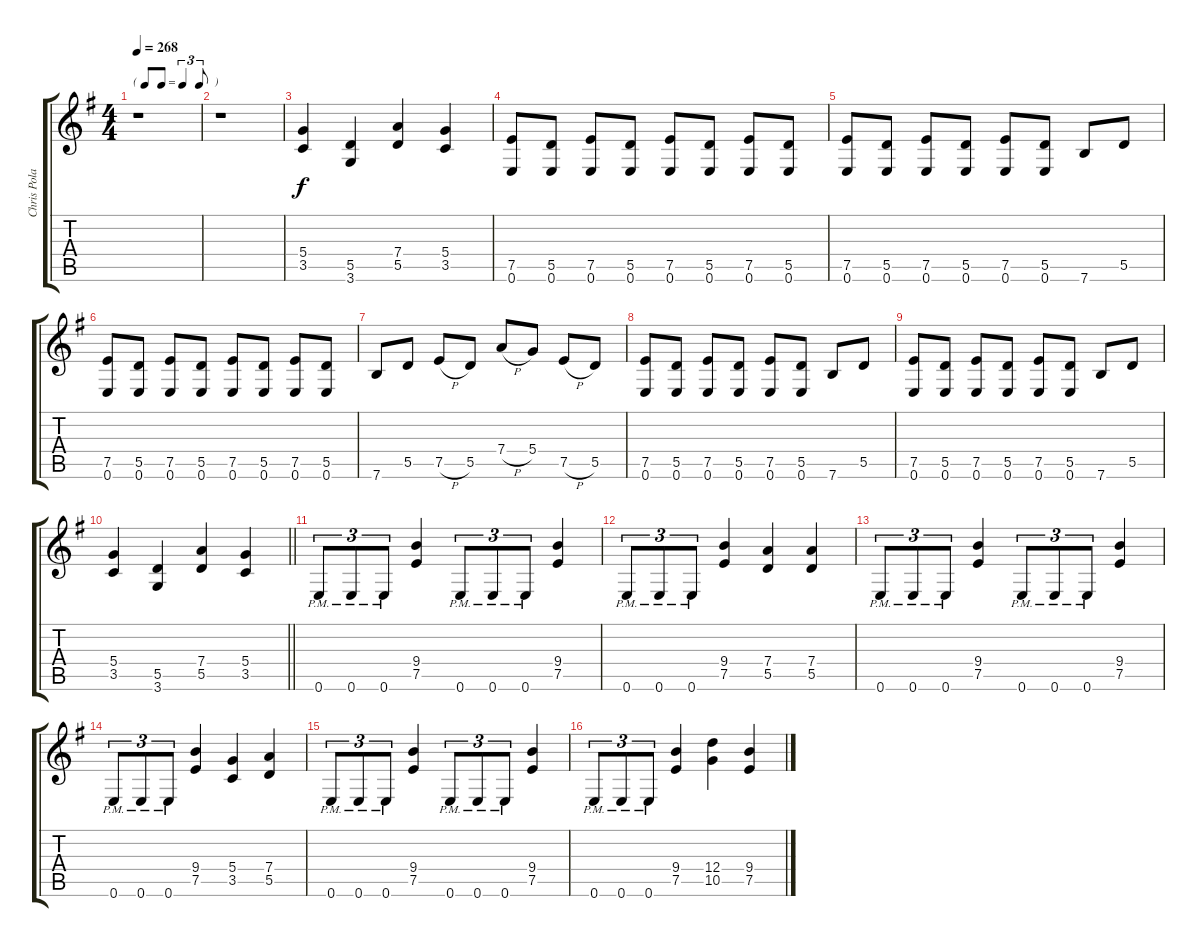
\track ("Chris Poland" "Chris Pola") {instrument distortionguitar}
\staff {score tabs}
\tuning (E4 B3 G3 D3 A2 E2) {hide}
\ts (4 4)
\tf triplet8th
\tempo 268
\clef g2
\ks g
r.1{dy f} |
r.1 |
(5.4 3.5).4 (5.5 3.6).4 (7.4 5.5).4 (5.4 3.5).4 |
(7.5 0.6).8 (5.5 0.6).8 (7.5 0.6).8 (5.5 0.6).8 (7.5 0.6).8 (5.5 0.6).8 (7.5 0.6).8 (5.5 0.6).8 |
(7.5 0.6).8 (5.5 0.6).8 (7.5 0.6).8 (5.5 0.6).8 (7.5 0.6).8 (5.5 0.6).8 7.6.8 5.5.8 |
(7.5 0.6).8 (5.5 0.6).8 (7.5 0.6).8 (5.5 0.6).8 (7.5 0.6).8 (5.5 0.6).8 (7.5 0.6).8 (5.5 0.6).8 |
7.6.8 5.5.8 7.5{h}.8 5.5.8 7.4{h}.8 5.4.8 7.5{h}.8 5.5.8 |
(7.5 0.6).8 (5.5 0.6).8 (7.5 0.6).8 (5.5 0.6).8 (7.5 0.6).8 (5.5 0.6).8 7.6.8 5.5.8 |
(7.5 0.6).8 (5.5 0.6).8 (7.5 0.6).8 (5.5 0.6).8 (7.5 0.6).8 (5.5 0.6).8 7.6.8 5.5.8 |
\barLineRight lightlight
(5.4 3.5).4 (5.5 3.6).4 (7.4 5.5).4 (5.4 3.5).4 |
0.6{pm}.8{tu (3 2)} 0.6{pm}.8{tu (3 2)} 0.6{pm}.8{tu (3 2)} (9.4 7.5).4 0.6{pm}.8{tu (3 2)} 0.6{pm}.8{tu (3 2)} 0.6{pm}.8{tu (3 2)} (9.4 7.5).4 |
0.6{pm}.8{tu (3 2)} 0.6{pm}.8{tu (3 2)} 0.6{pm}.8{tu (3 2)} (9.4 7.5).4 (7.4 5.5).4 (7.4 5.5).4 |
0.6{pm}.8{tu (3 2)} 0.6{pm}.8{tu (3 2)} 0.6{pm}.8{tu (3 2)} (9.4 7.5).4 0.6{pm}.8{tu (3 2)} 0.6{pm}.8{tu (3 2)} 0.6{pm}.8{tu (3 2)} (9.4 7.5).4 |
0.6{pm}.8{tu (3 2)} 0.6{pm}.8{tu (3 2)} 0.6{pm}.8{tu (3 2)} (9.4 7.5).4 (5.4 3.5).4 (7.4 5.5).4 |
0.6{pm}.8{tu (3 2)} 0.6{pm}.8{tu (3 2)} 0.6{pm}.8{tu (3 2)} (9.4 7.5).4 0.6{pm}.8{tu (3 2)} 0.6{pm}.8{tu (3 2)} 0.6{pm}.8{tu (3 2)} (9.4 7.5).4 |
0.6{pm}.8{tu (3 2)} 0.6{pm}.8{tu (3 2)} 0.6{pm}.8{tu (3 2)} (9.4 7.5).4 (12.4 10.5).4 (9.4 7.5).4
